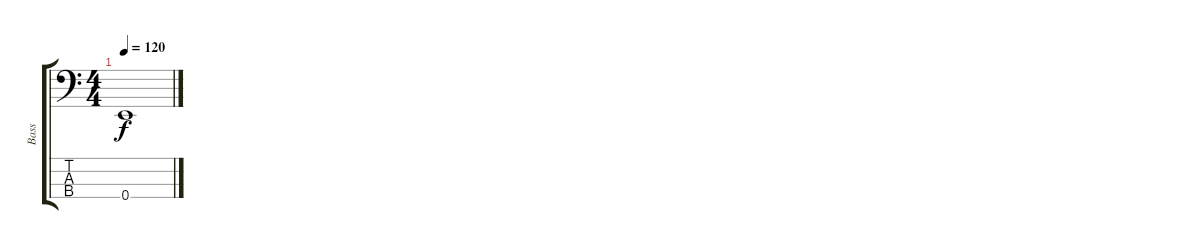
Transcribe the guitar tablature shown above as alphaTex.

\track ("Bass" "Bass") {instrument acousticbass}
\staff {score tabs}
\tuning (G2 D2 A1 E1) {hide}
\ts (4 4)
\tempo 120
\clef f4
\ks c
0.4.1{dy f}
